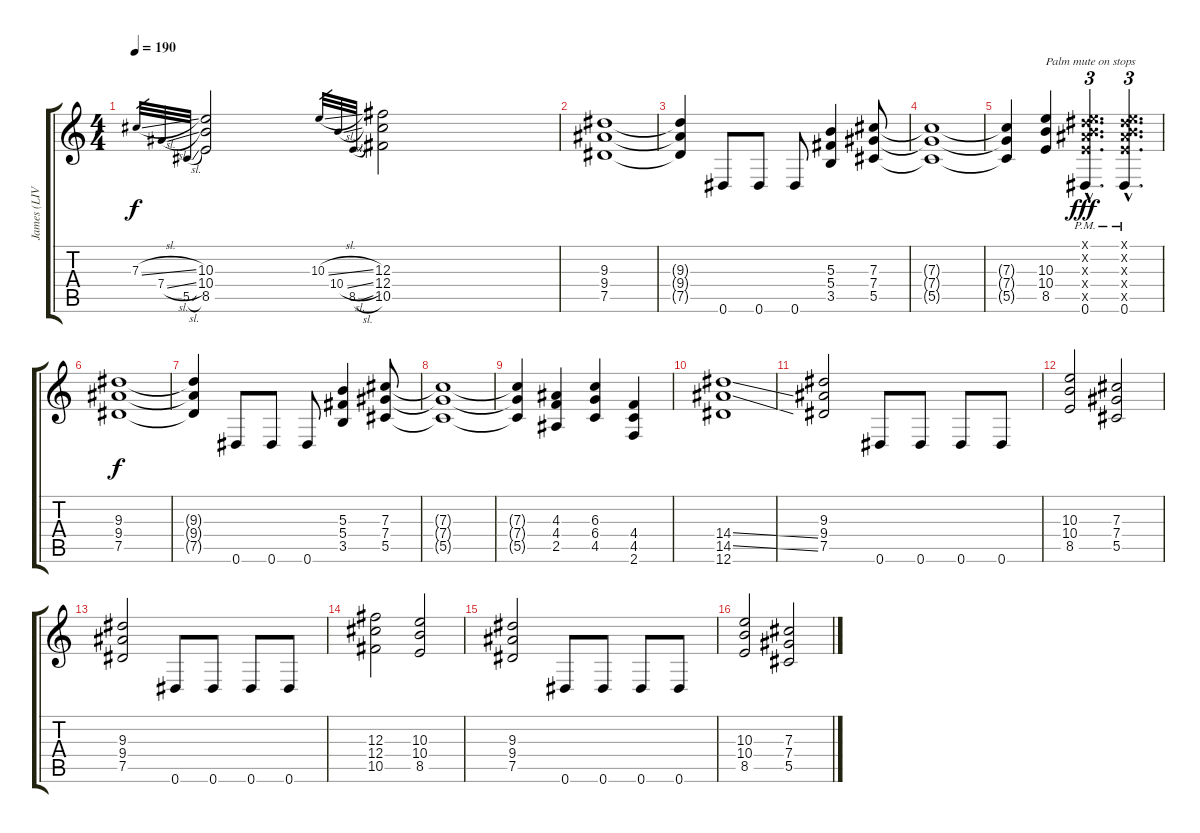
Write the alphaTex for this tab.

\track ("James (LIVE version)" "James (LIV") {instrument distortionguitar}
\staff {score tabs}
\tuning (Eb4 Bb3 Gb3 Db3 Ab2 Eb2) {hide}
\ts (4 4)
\tempo 190
\clef g2
\ks c
7.3{sl}.32{gr dy f} 7.4{sl}.32{gr} 5.5{sl}.32{gr} (10.3 10.4 8.5).2 10.3{sl}.32{gr} 10.4{sl}.32{gr} 8.5{sl}.32{gr} (12.3 12.4 10.5).2 |
(9.3 9.4 7.5).1 |
(9.3{t} 9.4{t} 7.5{t}).4 0.6.8 0.6.8 0.6.8 (5.3 5.4 3.5).4 (7.3 7.4 5.5).8 |
(7.3{t} 7.4{t} 5.5{t}).1 |
(7.3{t} 7.4{t} 5.5{t}).4 (10.3 10.4 8.5).4{txt "Palm mute on stops"} (0.1{hac x} 0.2{hac x} 10.3{hac x} 10.4{hac x} 8.5{hac x} 0.6{hac pm}).4{d tu (3 2) dy fff} (0.1{hac x} 0.2{hac x} 10.3{hac x} 10.4{hac x} 8.5{hac x} 0.6{hac pm}).4{d tu (3 2)} |
(9.3 9.4 7.5).1{dy f} |
(9.3{t} 9.4{t} 7.5{t}).4 0.6.8 0.6.8 0.6.8 (5.3 5.4 3.5).4 (7.3 7.4 5.5).8 |
(7.3{t} 7.4{t} 5.5{t}).1 |
(7.3{t} 7.4{t} 5.5{t}).4 (4.3 4.4 2.5).4 (6.3 6.4 4.5).4 (4.4 4.5 2.6).4 |
(14.4{ss} 14.5{ss} 12.6).1 |
(9.3 9.4 7.5).2 0.6.8 0.6.8 0.6.8 0.6.8 |
(10.3 10.4 8.5).2 (7.3 7.4 5.5).2 |
(9.3 9.4 7.5).2 0.6.8 0.6.8 0.6.8 0.6.8 |
(12.3 12.4 10.5).2 (10.3 10.4 8.5).2 |
(9.3 9.4 7.5).2 0.6.8 0.6.8 0.6.8 0.6.8 |
(10.3 10.4 8.5).2 (7.3 7.4 5.5).2
